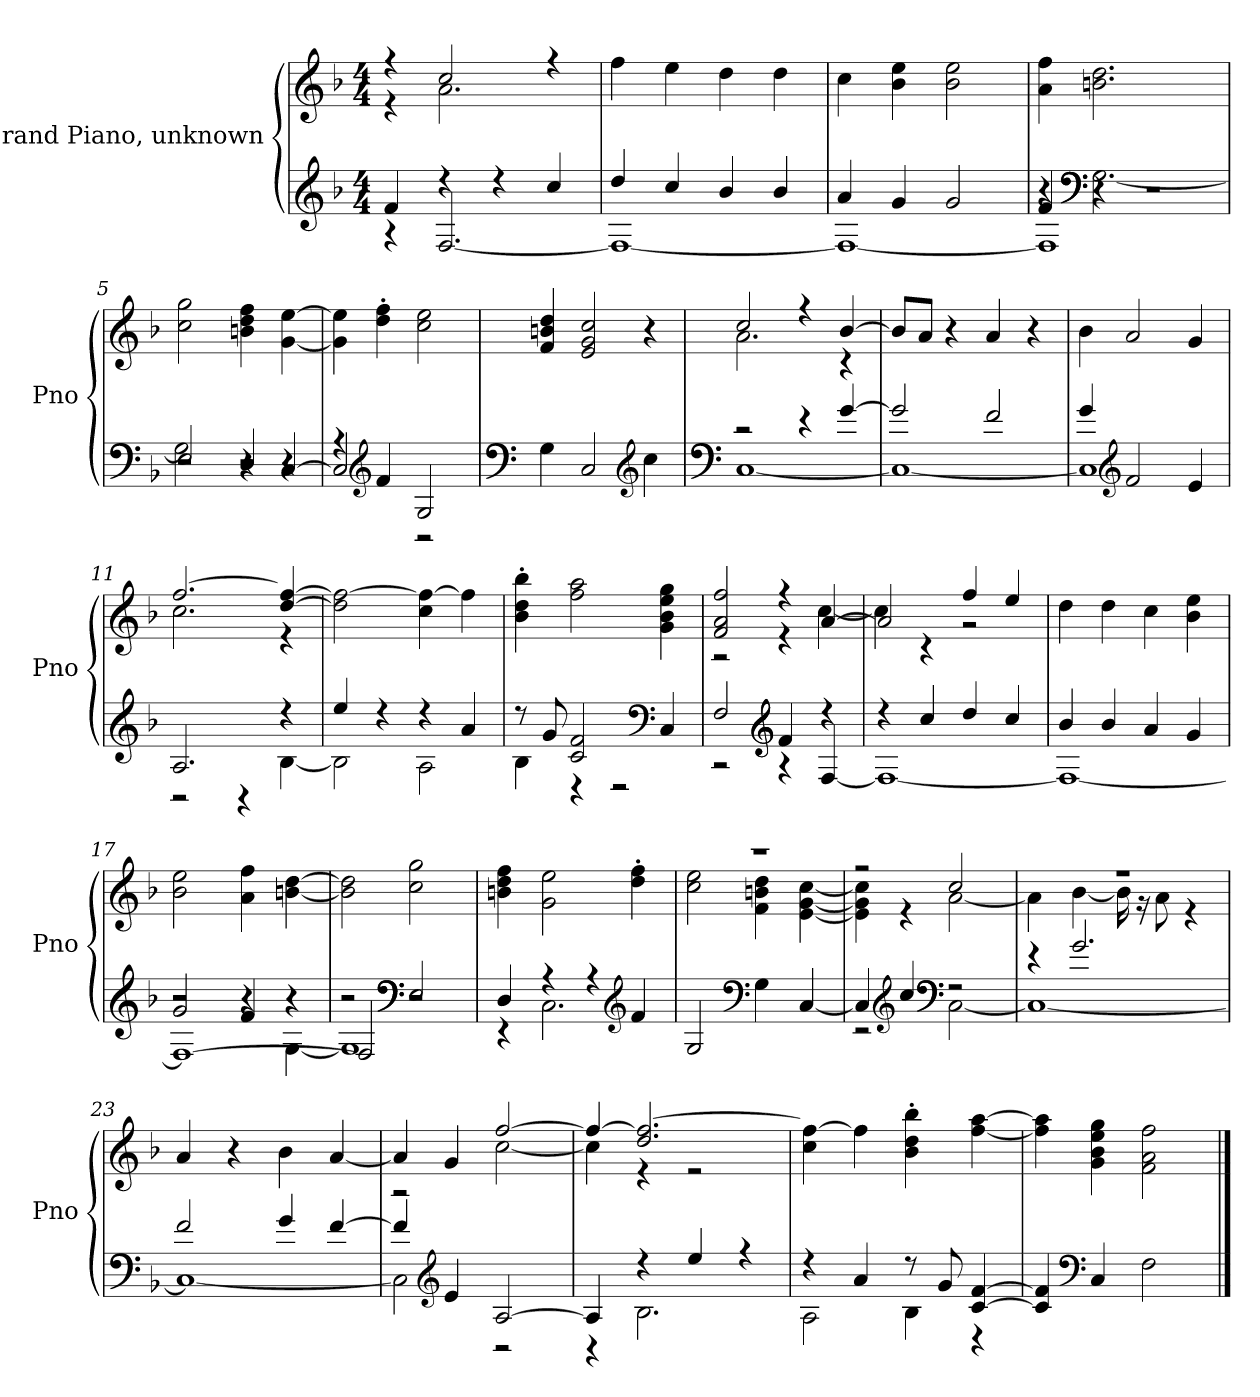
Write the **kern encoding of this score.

**kern	**kern
*part1	*part1
*staff2	*staff1
*I"Grand Piano, unknown	*
*I'Pno	*
*clefG2	*clefG2
*k[b-]	*k[b-]
*M4/4	*M4/4
*MM120	*MM120
=1	=1
*^	*^
4f/	4r	4r	4r
4r	[2.F/	2cc/	2.a\
4r	.	.	.
4cc/	.	4r	.
*	*	*v	*v
=2	=2	=2
4dd/	1F_	4ff\
4cc/	.	4ee\
4b-/	.	4dd\
4b-/	.	4dd\
=3	=3	=3
4a/	1F_	4cc\
4g/	.	4b-\ 4ee\
2g/	.	2b-\ 2ee\
=4	=4	=4
*	*^	*
4f/	4r	1F]	4a\ 4ff\
*clefF4	*	*	*
4r	[2.G\	.	2.bn\ 2.dd\
2r	.	.	.
=5	=5	=5	=5
2E/	2G\]	2r	2cc\ 2gg\
4D/	2r	4r	4bn\ 4dd\ 4ff\
4r	.	[4C/	[4g\ [4ee\
*	*v	*v	*
=6	=6	=6
4r	2C/]	4g\] 4ee\]
*clefG2	*	*
4f/	.	4dd\' 4ff\'
2G/	2r	2cc\ 2ee\
*v	*v	*
=7	=7
*clefF4	*
4G\	4f/ 4bn/ 4dd/
2C/	2e/ 2g/ 2cc/
*clefG2	*
4cc\	4r
=8	=8
*clefF4	*
*^	*^
2r	[1C	2cc/	2.a\
4r	.	4r	.
[4g/	.	[4b-/	4r
*	*	*v	*v
!!LO:LB:g=z
=9	=9	=9
2g/]	1C_	8b-/L]
.	.	8a/J
.	.	4r
2f/	.	4a/
.	.	4r
=10	=10	=10
4g/	1C]	4b-\
*clefG2	*	*
2f/	.	2a/
4e/	.	4g/
=11	=11	=11
*	*	*^
2.A/	2r	[2.ff/	2.cc\
.	4r	.	.
4r	[4B-\	[4dd/ 4ff/_	4r
*	*	*v	*v
=12	=12	=12
4ee/	2B-\]	2dd\] 2ff\_
4r	.	.
4r	2A\	4cc\ 4ff\_
4a/	.	4ff\]
=13	=13	=13
8r	4B-\	4b-\' 4dd\' 4bb-\'
8g/	.	.
2c/ 2f/	4r	2ff\ 2aa\
.	2r	.
*clefF4	*	*
4C/	.	4g\ 4b-\ 4ee\ 4gg\
=14	=14	=14
*	*	*^
2F/	2r	2f/ 2a/ 2ff/	2r
*clefG2	*	*	*
4f/	4r	4r	4r
4r	[4F/	[4a/	[4cc\
=15	=15	=15	=15
4r	1F_	2a/]	4cc\]
4cc/	.	.	4r
4dd/	.	4ff/	2r
4cc/	.	4ee/	.
*	*	*v	*v
=16	=16	=16
4b-/	1F_	4dd\
4b-/	.	4dd\
4a/	.	4cc\
4g/	.	4b-\ 4ee\
!!LO:LB:g=z
=17	=17	=17
*	*^	*
2g/	2r	1F_	2b-\ 2ee\
4f/	4r	.	4a\ 4ff\
4r	[4G\	.	[4bn\ [4dd\
=18	=18	=18	=18
2r	1G]	2F/]	2b\] 2dd\]
*clefF4	*	*	*
2E/	.	2r	2cc\ 2gg\
*	*v	*v	*
=19	=19	=19
4D/	4r	4bn\ 4dd\ 4ff\
4r	2.C\	2g\ 2ee\
4r	.	.
*clefG2	*	*
4f/	.	4dd\' 4ff\'
*v	*v	*
=20	=20
*	*^
2G/	1r	2cc\ 2ee\
*clefF4	*	*
4G\	.	4f\ 4bn\ 4dd\
[4C/	.	[4e\ [4g\ [4cc\
=21	=21	=21
*^	*	*
4C/]	2r	2r	4e\] 4g\] 4cc\]
*clefG2	*	*	*
4cc/	.	.	4r
*clefF4	*	*	*
2r	[2C\	2cc/	[2a\
=22	=22	=22	=22
4r	1C_	1r	4a\]
2.g/	.	.	[4b-\
.	.	.	16b-\]
.	.	.	16r
.	.	.	8a\
.	.	.	4r
*	*	*v	*v
=23	=23	=23
2f/	1C_	4a/
.	.	4r
4g/	.	4b-\
[4f/	.	[4a/
!!LO:LB:g=z
=24	=24	=24
*	*	*^
4f/]	2C\]	4a/]	2r
*clefG2	*	*	*
4e/	.	4g/	.
[2A/	2r	[2ff/	[2cc\
=25	=25	=25	=25
4A/]	4r	4ff/_	4cc\]
4r	2.B-\	2.dd/ 2.ff/_	4r
4ee/	.	.	2r
4r	.	.	.
*	*	*v	*v
=26	=26	=26
4r	2A\	4cc\ 4ff\_
4a/	.	4ff\]
8r	4B-\	4b-\' 4dd\' 4bb-\'
8g/	.	.
[4c/ [4f/	4r	[4ff\ [4aa\
*v	*v	*
=27	=27
4c/] 4f/]	4ff\] 4aa\]
*clefF4	*
4C/	4g\ 4b-\ 4ee\ 4gg\
2F\	2f\ 2a\ 2ff\
==	==
*-	*-
